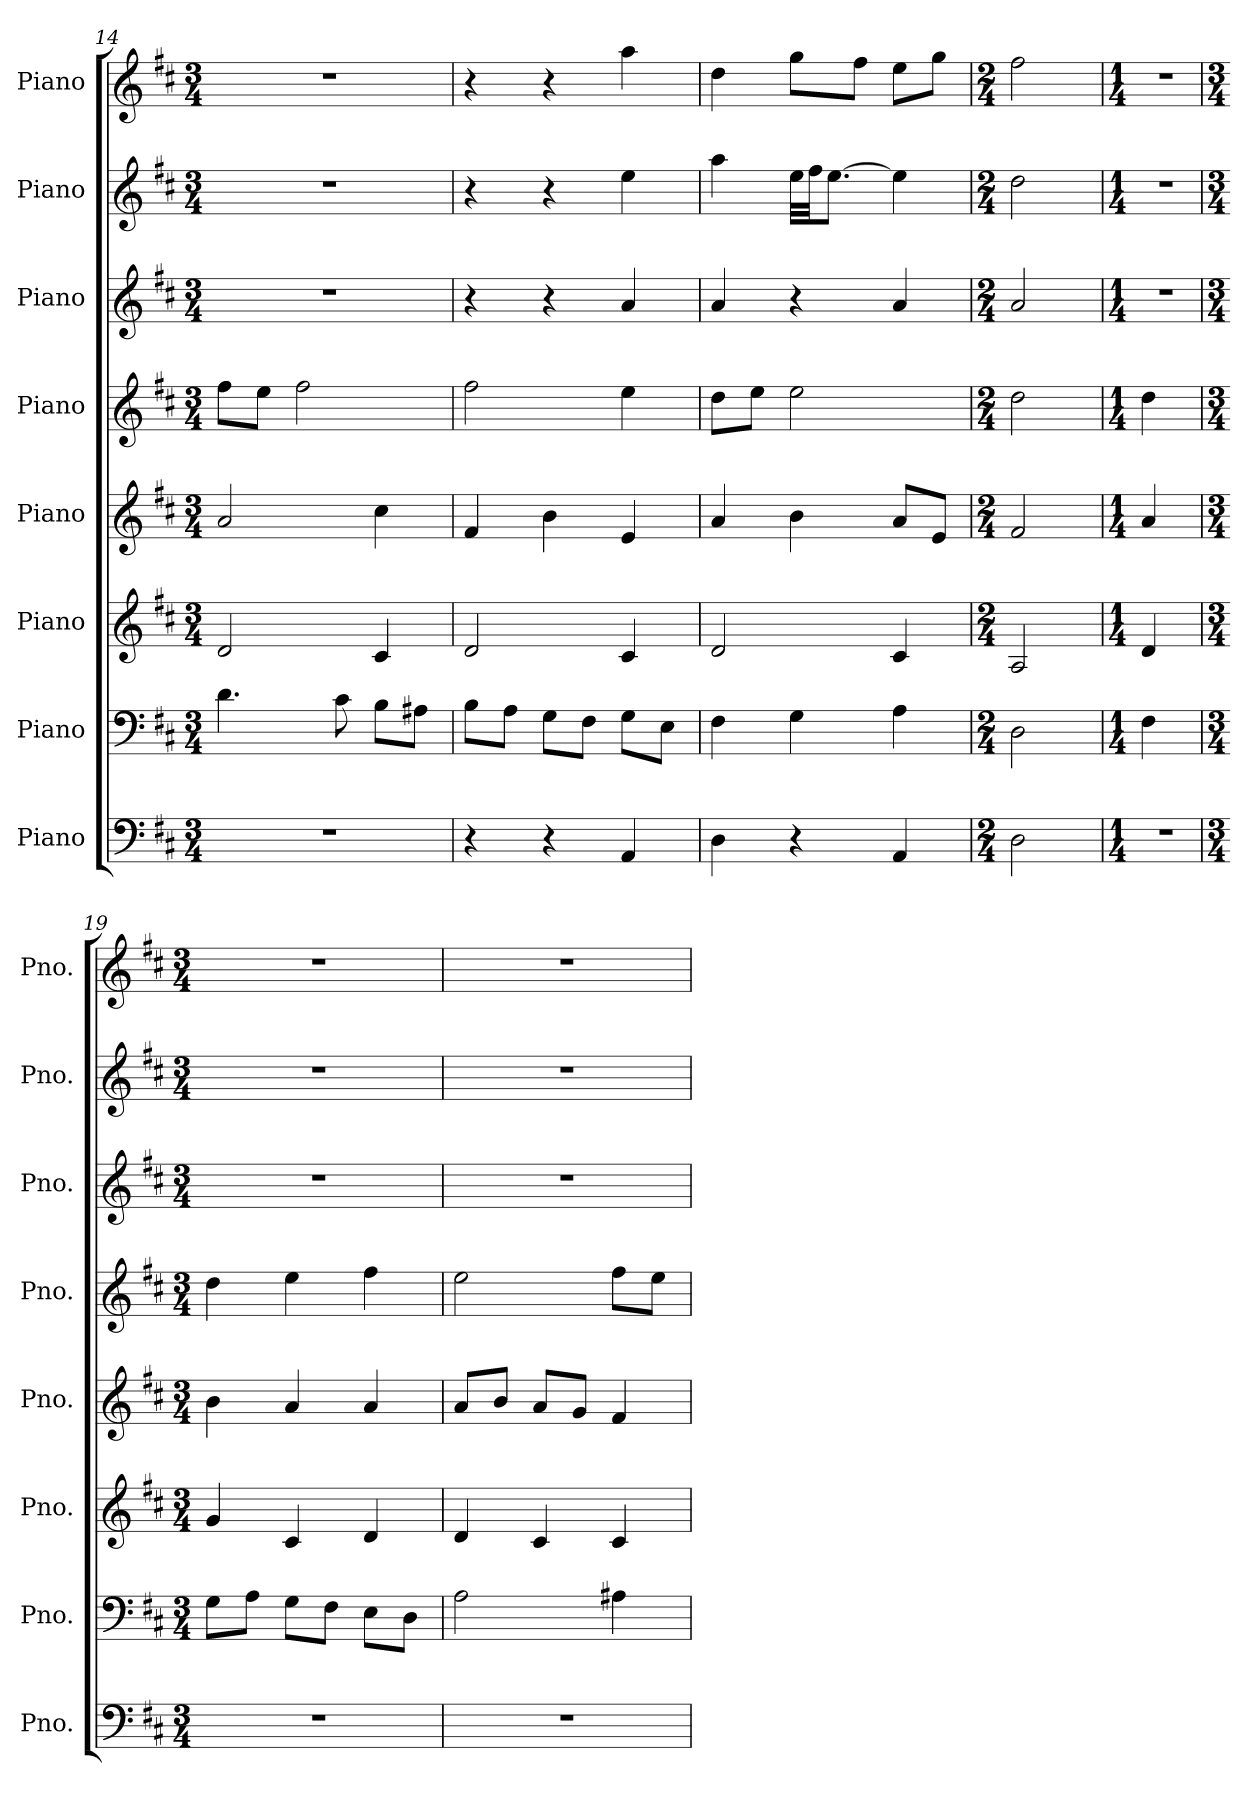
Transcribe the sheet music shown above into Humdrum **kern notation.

**kern	**kern	**kern	**kern	**kern	**kern	**kern	**kern
*part8	*part7	*part6	*part5	*part4	*part3	*part2	*part1
*staff8	*staff7	*staff6	*staff5	*staff4	*staff3	*staff2	*staff1
*I"Piano	*I"Piano	*I"Piano	*I"Piano	*I"Piano	*I"Piano	*I"Piano	*I"Piano
*I'Pno.	*I'Pno.	*I'Pno.	*I'Pno.	*I'Pno.	*I'Pno.	*I'Pno.	*I'Pno.
!!LO:PB:g=z
*clefF4	*clefF4	*clefG2	*clefG2	*clefG2	*clefG2	*clefG2	*clefG2
*k[f#c#]	*k[f#c#]	*k[f#c#]	*k[f#c#]	*k[f#c#]	*k[f#c#]	*k[f#c#]	*k[f#c#]
*M3/4	*M3/4	*M3/4	*M3/4	*M3/4	*M3/4	*M3/4	*M3/4
=14	=14	=14	=14	=14	=14	=14	=14
2.r	4.d\	2d/	2a/	8ff#\L	2.r	2.r	2.r
.	.	.	.	8ee\J	.	.	.
.	.	.	.	2ff#\	.	.	.
.	8c#\	.	.	.	.	.	.
.	8B\L	4c#/	4cc#\	.	.	.	.
.	8A#X\J	.	.	.	.	.	.
=15	=15	=15	=15	=15	=15	=15	=15
4r	8B\L	2d/	4f#/	2ff#\	4r	4r	4r
.	8A\J	.	.	.	.	.	.
4r	8G\L	.	4b\	.	4r	4r	4r
.	8F#\J	.	.	.	.	.	.
4AA/	8G\L	4c#/	4e/	4ee\	4a/	4ee\	4aa\
.	8E\J	.	.	.	.	.	.
=16	=16	=16	=16	=16	=16	=16	=16
4D\	4F#\	2d/	4a/	8dd\L	4a/	4aa\	4dd\
.	.	.	.	8ee\J	.	.	.
4r	4G\	.	4b\	2ee\	4r	32ee\LLL	8gg\L
.	.	.	.	.	.	32ff#\JJ	.
.	.	.	.	.	.	[8.ee\J	.
.	.	.	.	.	.	.	8ff#\J
4AA/	4A\	4c#/	8a/L	.	4a/	4ee\]	8ee\L
.	.	.	8e/J	.	.	.	8gg\J
=17	=17	=17	=17	=17	=17	=17	=17
*M2/4	*M2/4	*M2/4	*M2/4	*M2/4	*M2/4	*M2/4	*M2/4
2D\	2D\	2A/	2f#/	2dd\	2a/	2dd\	2ff#\
=18	=18	=18	=18	=18	=18	=18	=18
*M1/4	*M1/4	*M1/4	*M1/4	*M1/4	*M1/4	*M1/4	*M1/4
4r	4F#\	4d/	4a/	4dd\	4r	4r	4r
=19	=19	=19	=19	=19	=19	=19	=19
*M3/4	*M3/4	*M3/4	*M3/4	*M3/4	*M3/4	*M3/4	*M3/4
2.r	8G\L	4g/	4b\	4dd\	2.r	2.r	2.r
.	8A\J	.	.	.	.	.	.
.	8G\L	4c#/	4a/	4ee\	.	.	.
.	8F#\J	.	.	.	.	.	.
.	8E\L	4d/	4a/	4ff#\	.	.	.
.	8D\J	.	.	.	.	.	.
=20	=20	=20	=20	=20	=20	=20	=20
2.r	2A\	4d/	8a/L	2ee\	2.r	2.r	2.r
.	.	.	8b/J	.	.	.	.
.	.	4c#/	8a/L	.	.	.	.
.	.	.	8g/J	.	.	.	.
.	4A#X\	4c#/	4f#/	8ff#\L	.	.	.
.	.	.	.	8ee\J	.	.	.
=	=	=	=	=	=	=	=
*-	*-	*-	*-	*-	*-	*-	*-
